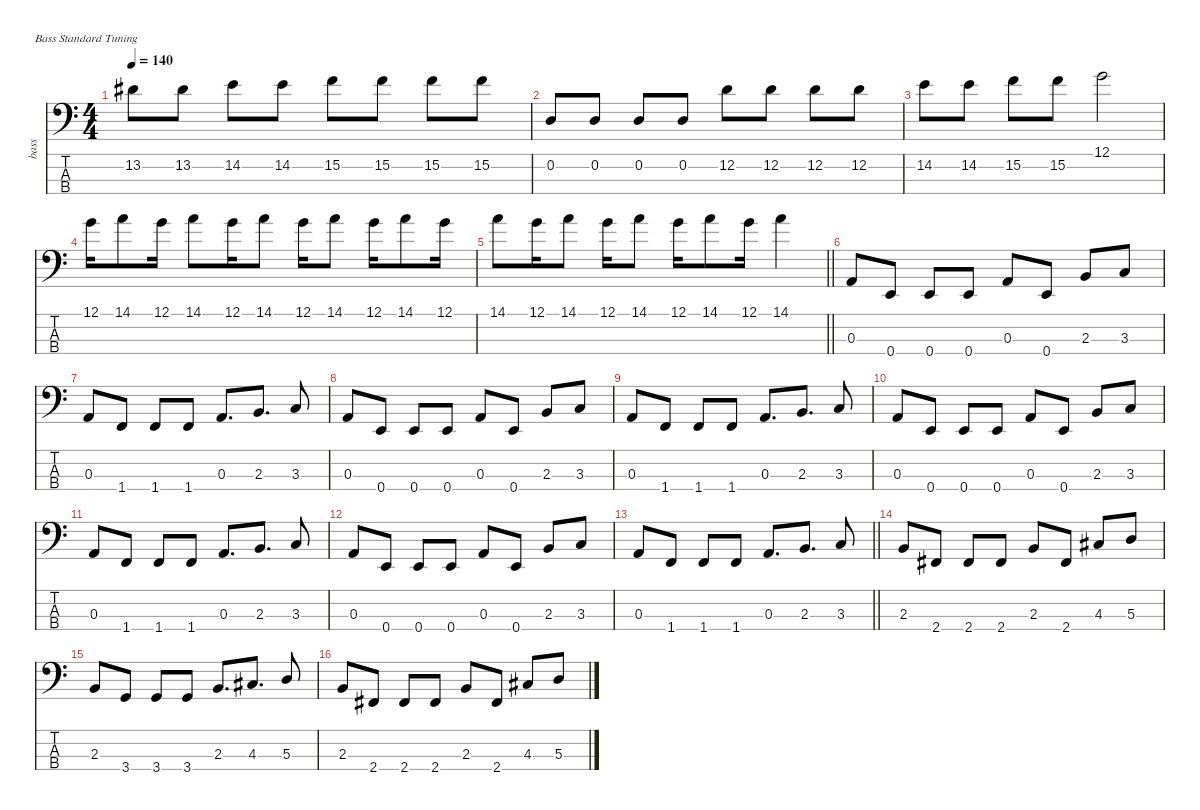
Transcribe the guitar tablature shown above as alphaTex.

\defaultSystemsLayout 4
\hideDynamics
\bracketExtendMode nobrackets
\otherSystemsTrackNameOrientation horizontal
\track ("Bass" "bass") {defaultSystemsLayout 8 instrument electricbasspick}
\staff {score tabs}
\tuning (G2 D2 A1 E1)
\ts (4 4)
\tempo 140
\clef f4
\ks aminor
13.2{acc #}.8{dy f beam Down} 13.2{acc #}.8{beam Down} 14.2.8{beam Down} 14.2.8{beam Down} 15.2.8{beam Down} 15.2.8{beam Down} 15.2.8{beam Down} 15.2.8{beam Down} |
0.2.8{beam Up} 0.2.8{beam Up} 0.2.8{beam Up} 0.2.8{beam Up} 12.2.8{beam Down} 12.2.8{beam Down} 12.2.8{beam Down} 12.2.8{beam Down} |
14.2.8{beam Down} 14.2.8{beam Down} 15.2.8{beam Down} 15.2.8{beam Down} 12.1.2{beam Down} |
12.1.16{beam Down} 14.1.8{beam Down} 12.1.16{beam Down} 14.1.8{beam Down} 12.1.16{beam Down} 14.1.8{beam Down} 12.1.16{beam Down} 14.1.8{beam Down} 12.1.16{beam Down} 14.1.8{beam Down} 12.1.16{beam Down} |
\barLineRight lightlight
14.1.8{beam Down} 12.1.16{beam Down} 14.1.8{beam Down} 12.1.16{beam Down} 14.1.8{beam Down} 12.1.16{beam Down} 14.1.8{beam Down} 12.1.16{beam Down} 14.1.4{beam Down} |
0.3.8{beam Up} 0.4.8{beam Up} 0.4.8{beam Up} 0.4.8{beam Up} 0.3.8{beam Up} 0.4.8{beam Up} 2.3.8{beam Up} 3.3.8{beam Up} |
0.3.8{beam Up} 1.4.8{beam Up} 1.4.8{beam Up} 1.4.8{beam Up} 0.3.8{d beam Up} 2.3.8{d beam Up} 3.3.8{beam Up} |
0.3.8{beam Up} 0.4.8{beam Up} 0.4.8{beam Up} 0.4.8{beam Up} 0.3.8{beam Up} 0.4.8{beam Up} 2.3.8{beam Up} 3.3.8{beam Up} |
0.3.8{beam Up} 1.4.8{beam Up} 1.4.8{beam Up} 1.4.8{beam Up} 0.3.8{d beam Up} 2.3.8{d beam Up} 3.3.8{beam Up} |
0.3.8{beam Up} 0.4.8{beam Up} 0.4.8{beam Up} 0.4.8{beam Up} 0.3.8{beam Up} 0.4.8{beam Up} 2.3.8{beam Up} 3.3.8{beam Up} |
0.3.8{beam Up} 1.4.8{beam Up} 1.4.8{beam Up} 1.4.8{beam Up} 0.3.8{d beam Up} 2.3.8{d beam Up} 3.3.8{beam Up} |
0.3.8{beam Up} 0.4.8{beam Up} 0.4.8{beam Up} 0.4.8{beam Up} 0.3.8{beam Up} 0.4.8{beam Up} 2.3.8{beam Up} 3.3.8{beam Up} |
\barLineRight lightlight
0.3.8{beam Up} 1.4.8{beam Up} 1.4.8{beam Up} 1.4.8{beam Up} 0.3.8{d beam Up} 2.3.8{d beam Up} 3.3.8{beam Up} |
2.3.8{beam Up} 2.4{acc #}.8{beam Up} 2.4{acc #}.8{beam Up} 2.4{acc #}.8{beam Up} 2.3.8{beam Up} 2.4{acc #}.8{beam Up} 4.3{acc #}.8{beam Up} 5.3.8{beam Up} |
2.3.8{beam Up} 3.4.8{beam Up} 3.4.8{beam Up} 3.4.8{beam Up} 2.3.8{d beam Up} 4.3{acc #}.8{d beam Up} 5.3.8{beam Up} |
2.3.8{beam Up} 2.4{acc #}.8{beam Up} 2.4{acc #}.8{beam Up} 2.4{acc #}.8{beam Up} 2.3.8{beam Up} 2.4{acc #}.8{beam Up} 4.3{acc #}.8{beam Up} 5.3.8{beam Up}
